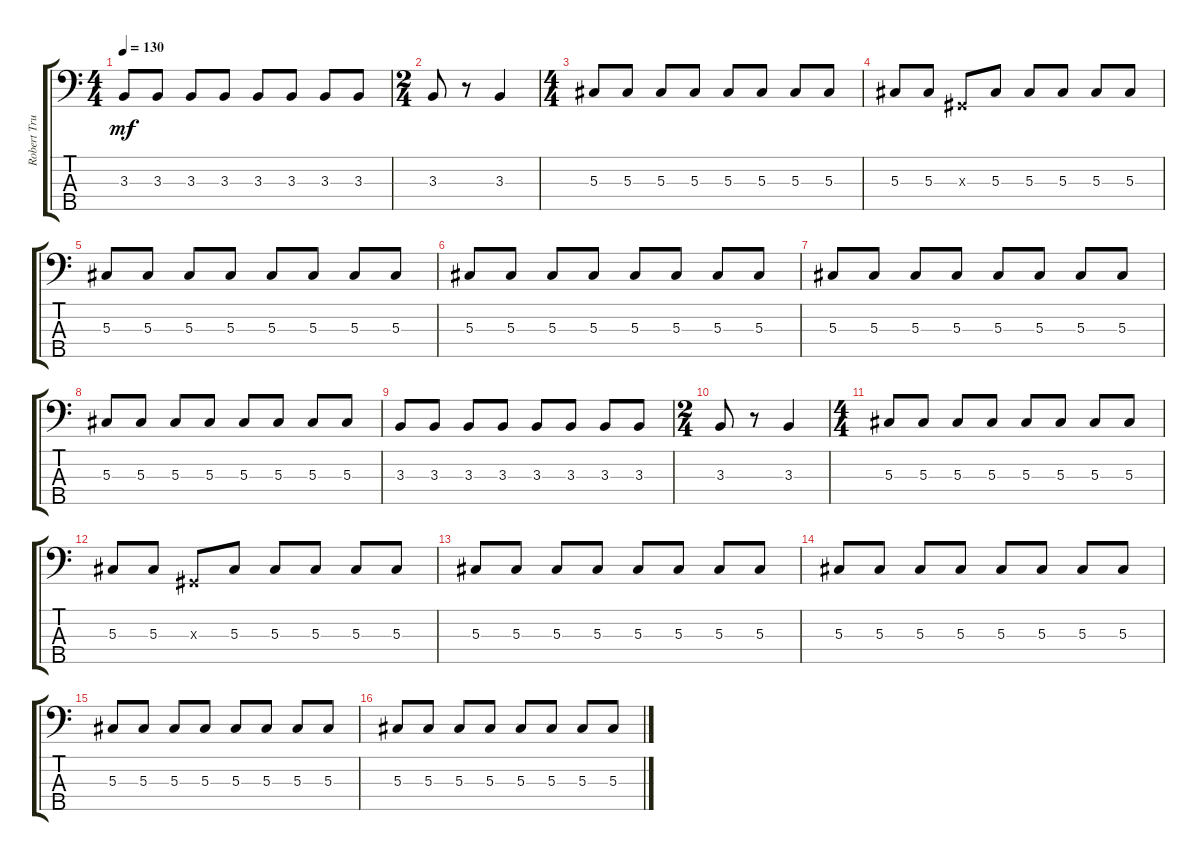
\track ("Robert Trujillo" "Robert Tru") {instrument electricbassfinger}
\staff {score tabs}
\tuning (Gb2 Db2 Ab1 Eb1 Bb0) {hide}
\ts (4 4)
\tempo 130
\clef f4
\ks c
3.3.8{dy mf} 3.3.8 3.3.8 3.3.8 3.3.8 3.3.8 3.3.8 3.3.8 |
\ts (2 4)
3.3.8 r.8 3.3.4 |
\ts (4 4)
5.3.8 5.3.8 5.3.8 5.3.8 5.3.8 5.3.8 5.3.8 5.3.8 |
5.3.8 5.3.8 0.3{x}.8 5.3.8 5.3.8 5.3.8 5.3.8 5.3.8 |
5.3.8 5.3.8 5.3.8 5.3.8 5.3.8 5.3.8 5.3.8 5.3.8 |
5.3.8 5.3.8 5.3.8 5.3.8 5.3.8 5.3.8 5.3.8 5.3.8 |
5.3.8 5.3.8 5.3.8 5.3.8 5.3.8 5.3.8 5.3.8 5.3.8 |
5.3.8 5.3.8 5.3.8 5.3.8 5.3.8 5.3.8 5.3.8 5.3.8 |
3.3.8 3.3.8 3.3.8 3.3.8 3.3.8 3.3.8 3.3.8 3.3.8 |
\ts (2 4)
3.3.8 r.8 3.3.4 |
\ts (4 4)
5.3.8 5.3.8 5.3.8 5.3.8 5.3.8 5.3.8 5.3.8 5.3.8 |
5.3.8 5.3.8 0.3{x}.8 5.3.8 5.3.8 5.3.8 5.3.8 5.3.8 |
5.3.8 5.3.8 5.3.8 5.3.8 5.3.8 5.3.8 5.3.8 5.3.8 |
5.3.8 5.3.8 5.3.8 5.3.8 5.3.8 5.3.8 5.3.8 5.3.8 |
5.3.8 5.3.8 5.3.8 5.3.8 5.3.8 5.3.8 5.3.8 5.3.8 |
5.3.8 5.3.8 5.3.8 5.3.8 5.3.8 5.3.8 5.3.8 5.3.8
